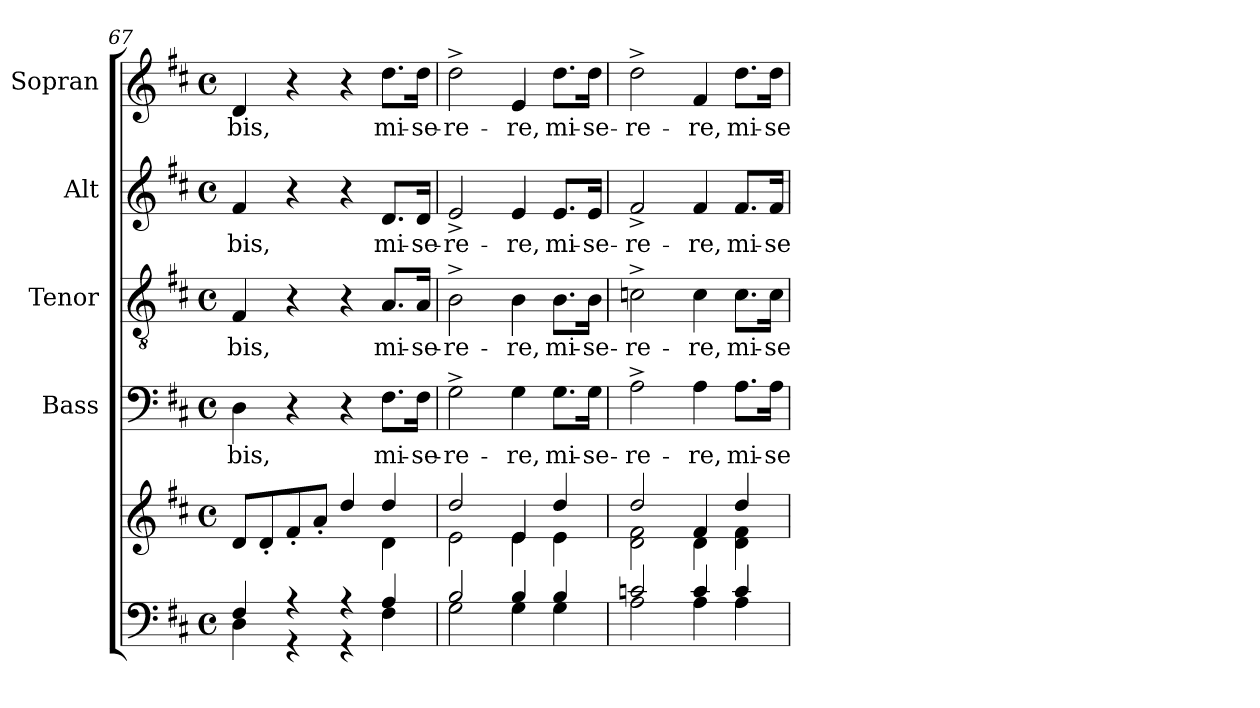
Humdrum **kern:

**kern	**kern	**kern	**text	**kern	**text	**kern	**text	**kern	**text
*part5	*part5	*part4	*part4	*part3	*part3	*part2	*part2	*part1	*part1
*staff6	*staff5	*staff4	*staff4	*staff3	*staff3	*staff2	*staff2	*staff1	*staff1
*	*	*I"Bass	*	*I"Tenor	*	*I"Alt	*	*I"Sopran	*
*	*	*I'B.	*	*I'T.	*	*I'A.	*	*I'S.	*
*clefF4	*clefG2	*clefF4	*	*clefGv2	*	*clefG2	*	*clefG2	*
*k[f#c#]	*k[f#c#]	*k[f#c#]	*	*k[f#c#]	*	*k[f#c#]	*	*k[f#c#]	*
*D:	*D:	*D:	*	*D:	*	*D:	*	*D:	*
*M4/4	*M4/4	*M4/4	*	*M4/4	*	*M4/4	*	*M4/4	*
*met(c)	*met(c)	*met(c)	*	*met(c)	*	*met(c)	*	*met(c)	*
=67	=67	=67	=67	=67	=67	=67	=67	=67	=67
*^	*^	*	*	*	*	*	*	*	*
!	!	!	!	!	!LO:LY:b	!	!LO:LY:b	!	!LO:LY:b	!	!LO:LY:b
4F#/	4D\	8d/L	2.ryy	4D\	-bis,	4F#/	-bis,	4f#/	-bis,	4d/	-bis,
.	.	8d'</	.	.	.	.	.	.	.	.	.
4r	4r	8f#'</	.	4r	.	4r	.	4r	.	4r	.
.	.	8a'</J	.	.	.	.	.	.	.	.	.
4r	4r	4dd/	.	4r	.	4r	.	4r	.	4r	.
!	!	!	!	!	!LO:LY:b	!	!LO:LY:b	!	!LO:LY:b	!	!LO:LY:b
4A/	4F#\	4dd/	4d\	8.F#\L	mi-	8.A/L	mi-	8.d/L	mi-	8.dd\L	mi-
!	!	!	!	!	!LO:LY:b	!	!LO:LY:b	!	!LO:LY:b	!	!LO:LY:b
.	.	.	.	16F#\Jk	-se-	16A/Jk	-se-	16d/Jk	-se-	16dd\Jk	-se-
!!LO:PB:g=z
=68	=68	=68	=68	=68	=68	=68	=68	=68	=68	=68	=68
!	!	!	!	!	!LO:LY:b	!	!LO:LY:b	!	!LO:LY:b	!	!LO:LY:b
2B/	2G\	2dd/	2e\	2G^>\	-re-	2B^>\	-re-	2e^>/	-re-	2dd^>\	-re-
!	!	!	!	!	!LO:LY:b	!	!LO:LY:b	!	!LO:LY:b	!	!LO:LY:b
4B/	4G\	4e/	4e\	4G\	-re,	4B\	-re,	4e/	-re,	4e/	-re,
!	!	!	!	!	!LO:LY:b	!	!LO:LY:b	!	!LO:LY:b	!	!LO:LY:b
4B/	4G\	4dd/	4e\	8.G\L	mi-	8.B\L	mi-	8.e/L	mi-	8.dd\L	mi-
!	!	!	!	!	!LO:LY:b	!	!LO:LY:b	!	!LO:LY:b	!	!LO:LY:b
.	.	.	.	16G\Jk	-se-	16B\Jk	-se-	16e/Jk	-se-	16dd\Jk	-se-
=69	=69	=69	=69	=69	=69	=69	=69	=69	=69	=69	=69
!	!	!	!	!	!LO:LY:b	!	!LO:LY:b	!	!LO:LY:b	!	!LO:LY:b
2cn/	2A\	2dd/	2d\ 2f#\	2A^>\	-re-	2cn^>\	-re-	2f#^>/	-re-	2dd^>\	-re-
!	!	!	!	!	!LO:LY:b	!	!LO:LY:b	!	!LO:LY:b	!	!LO:LY:b
4c/	4A\	4f#/	4d\	4A\	-re,	4c\	-re,	4f#/	-re,	4f#/	-re,
!	!	!	!	!	!LO:LY:b	!	!LO:LY:b	!	!LO:LY:b	!	!LO:LY:b
4c/	4A\	4dd/	4d\ 4f#\	8.A\L	mi-	8.c\L	mi-	8.f#/L	mi-	8.dd\L	mi-
!	!	!	!	!	!LO:LY:b	!	!LO:LY:b	!	!LO:LY:b	!	!LO:LY:b
.	.	.	.	16A\Jk	-se-	16c\Jk	-se-	16f#/Jk	-se-	16dd\Jk	-se-
*v	*v	*	*	*	*	*	*	*	*	*	*
*	*v	*v	*	*	*	*	*	*	*	*
=	=	=	=	=	=	=	=	=	=
*-	*-	*-	*-	*-	*-	*-	*-	*-	*-
